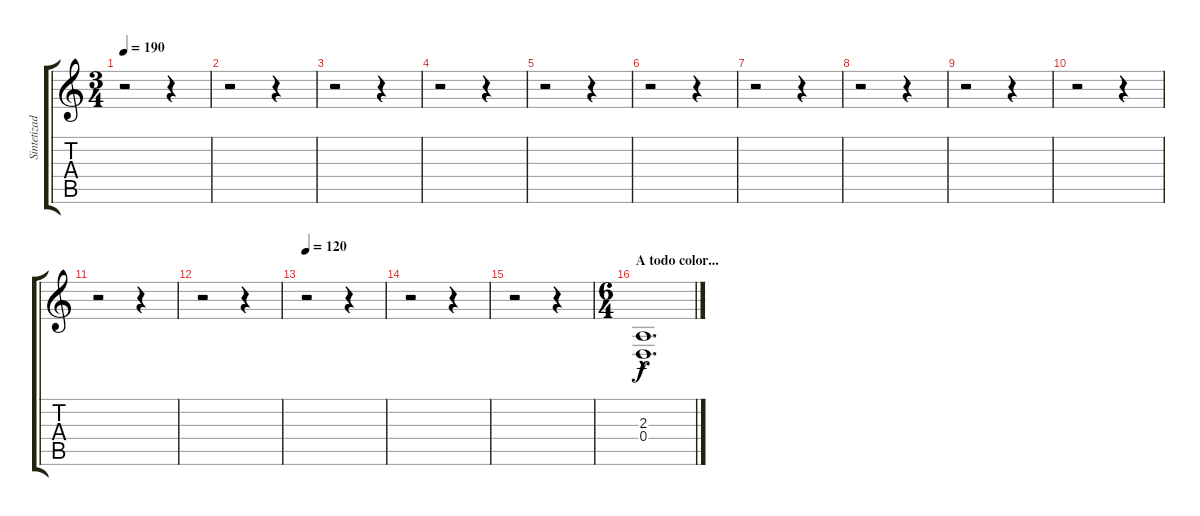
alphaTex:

\track ("Sintetizador 2" "Sintetizad") {instrument stringensemble1}
\staff {score tabs}
\tuning (E4 B3 G3 D3 A2 E2) {hide}
\ts (3 4)
\tempo 190
\clef g2
\ks c
r.2{dy f} r.4 |
r.2 r.4 |
r.2 r.4 |
r.2 r.4 |
r.2 r.4 |
r.2 r.4 |
r.2 r.4 |
r.2 r.4 |
r.2 r.4 |
r.2 r.4 |
r.2 r.4 |
r.2 r.4 |
\tempo 120
r.2 r.4 |
r.2 r.4 |
r.2 r.4 |
\ts (6 4)
\section ("" "A todo color...")
(2.3{hac} 0.4{hac}).1{d}
